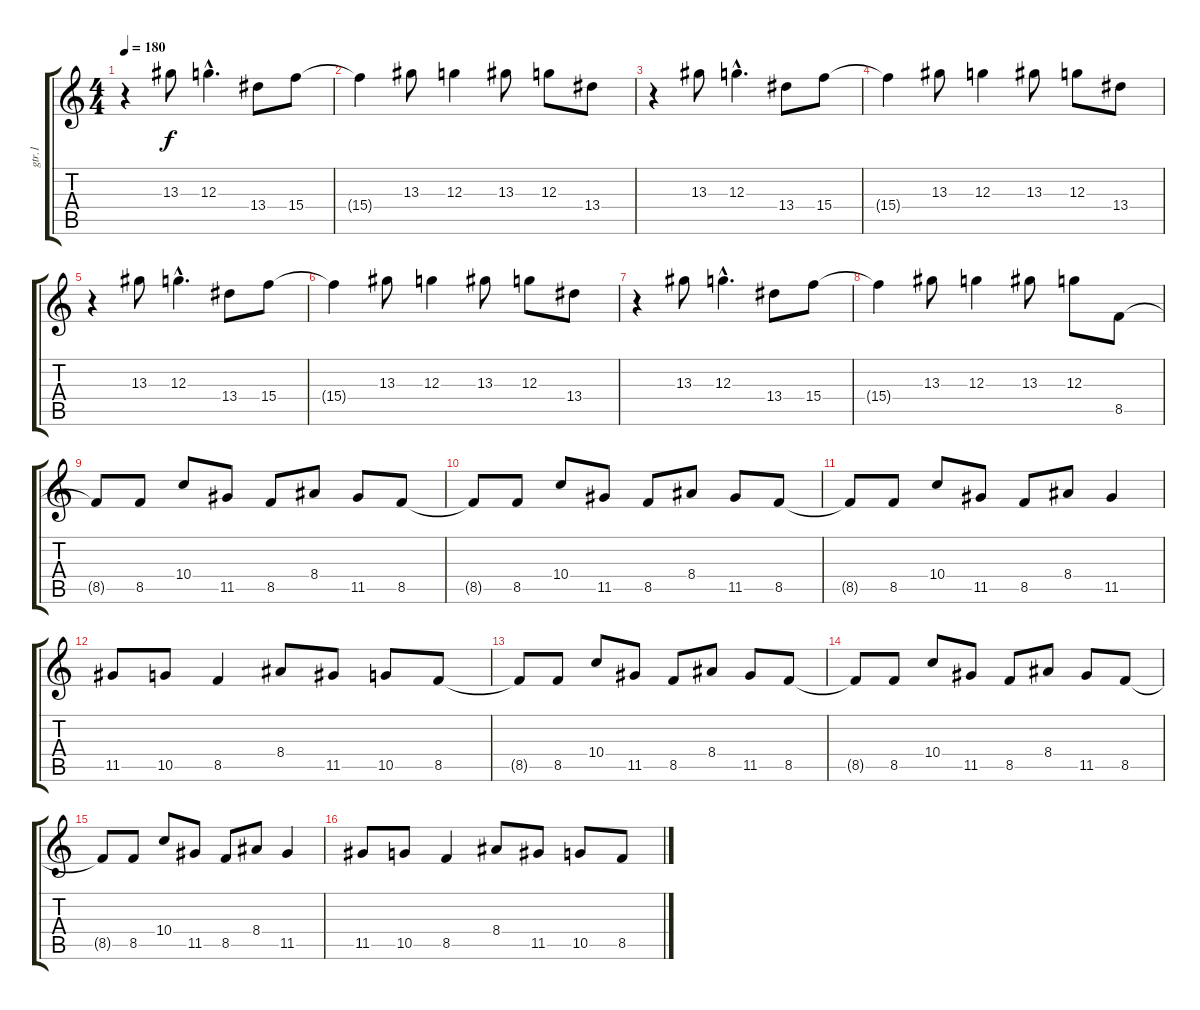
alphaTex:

\track ("gtr.1" "gtr.1") {instrument distortionguitar}
\staff {score tabs}
\tuning (E4 B3 G3 D3 A2 E2) {hide}
\ts (4 4)
\tempo 180
\clef g2
\ks c
r.4{dy f} 13.3.8 12.3{hac}.4{d} 13.4.8 15.4.8 |
15.4{t}.4 13.3.8 12.3.4 13.3.8 12.3.8 13.4.8 |
r.4 13.3.8 12.3{hac}.4{d} 13.4.8 15.4.8 |
15.4{t}.4 13.3.8 12.3.4 13.3.8 12.3.8 13.4.8 |
r.4 13.3.8 12.3{hac}.4{d} 13.4.8 15.4.8 |
15.4{t}.4 13.3.8 12.3.4 13.3.8 12.3.8 13.4.8 |
r.4 13.3.8 12.3{hac}.4{d} 13.4.8 15.4.8 |
15.4{t}.4 13.3.8 12.3.4 13.3.8 12.3.8 8.5.8 |
8.5{t}.8 8.5.8 10.4.8 11.5.8 8.5.8 8.4.8 11.5.8 8.5.8 |
8.5{t}.8 8.5.8 10.4.8 11.5.8 8.5.8 8.4.8 11.5.8 8.5.8 |
8.5{t}.8 8.5.8 10.4.8 11.5.8 8.5.8 8.4.8 11.5.4 |
11.5.8 10.5.8 8.5.4 8.4.8 11.5.8 10.5.8 8.5.8 |
8.5{t}.8 8.5.8 10.4.8 11.5.8 8.5.8 8.4.8 11.5.8 8.5.8 |
8.5{t}.8 8.5.8 10.4.8 11.5.8 8.5.8 8.4.8 11.5.8 8.5.8 |
8.5{t}.8 8.5.8 10.4.8 11.5.8 8.5.8 8.4.8 11.5.4 |
11.5.8 10.5.8 8.5.4 8.4.8 11.5.8 10.5.8 8.5.8
